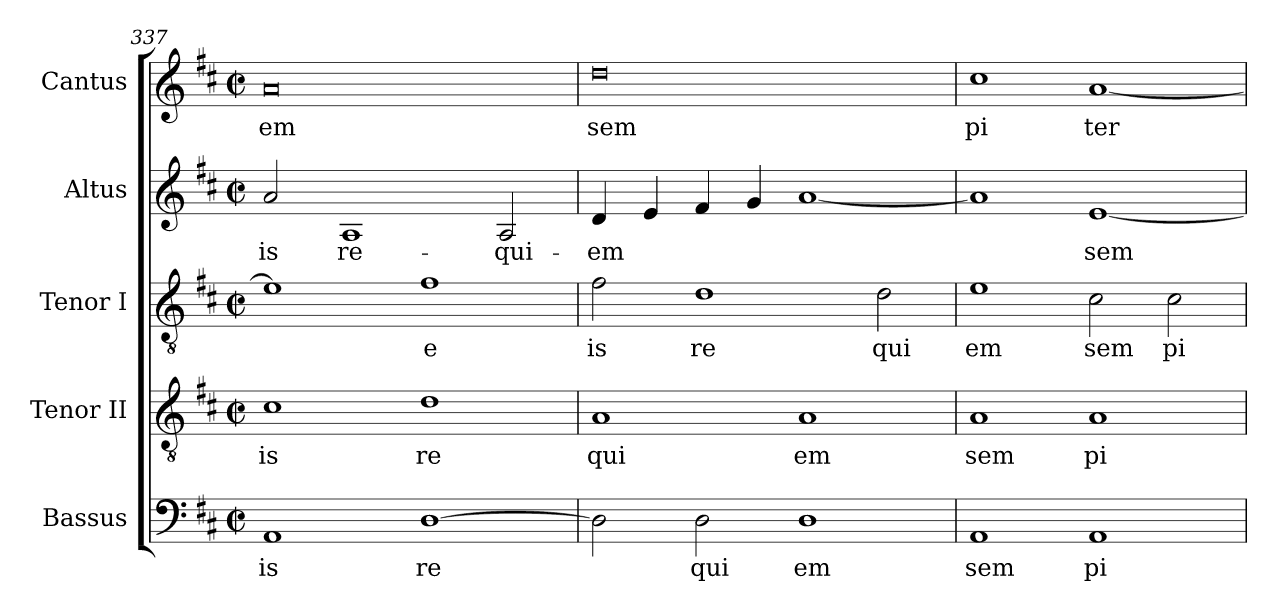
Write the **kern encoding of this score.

**kern	**text	**kern	**text	**kern	**text	**kern	**text	**kern	**text
*part5	*part5	*part4	*part4	*part3	*part3	*part2	*part2	*part1	*part1
*staff5	*staff5	*staff4	*staff4	*staff3	*staff3	*staff2	*staff2	*staff1	*staff1
*I"Bassus	*	*I"Tenor II	*	*I"Tenor I	*	*I"Altus	*	*I"Cantus	*
*I'B	*	*I'T II	*	*I'T I	*	*I'A	*	*I'C	*
*clefF4	*	*clefGv2	*	*clefGv2	*	*clefG2	*	*clefG2	*
*k[f#c#]	*	*k[f#c#]	*	*k[f#c#]	*	*k[f#c#]	*	*k[f#c#]	*
*D:	*	*D:	*	*D:	*	*D:	*	*D:	*
*M2/2	*	*M2/2	*	*M2/2	*	*M2/2	*	*M2/2	*
*met(c|)	*	*met(c|)	*	*met(c|)	*	*met(c|)	*	*met(c|)	*
=337	=337	=337	=337	=337	=337	=337	=337	=337	=337
!	!LO:LY:b:cj	!	!LO:LY:b:cj	!	!LO:LY:b:cj	!	!LO:LY:b:cj	!	!LO:LY:b:cj
1AA	is	1c#	is	1e]	.	2a/	-is	0a	em
!	!	!	!	!	!	!	!LO:LY:b:cj	!	!
.	.	.	.	.	.	1A	re-	.	.
!	!LO:LY:b:cj	!	!LO:LY:b:cj	!	!LO:LY:b:cj	!	!	!	!
[>1D	re	1d	re	1f#	e	.	.	.	.
!	!	!	!	!	!	!	!LO:LY:b:cj	!	!
.	.	.	.	.	.	2A/	-qui-	.	.
=338	=338	=338	=338	=338	=338	=338	=338	=338	=338
!	!LO:LY:b:cj	!	!LO:LY:b:cj	!	!LO:LY:b:cj	!	!LO:LY:b:cj	!	!LO:LY:b:cj
2D\]	.	1A	qui	2f#\	is	4d/	-em	0dd	sem
!	!	!	!	!	!	!	!LO:LY:b:cj	!	!
.	.	.	.	.	.	4e/	.	.	.
!	!LO:LY:b:cj	!	!	!	!LO:LY:b:cj	!	!LO:LY:b:cj	!	!
2D\	qui	.	.	1d	re	4f#/	.	.	.
!	!	!	!	!	!	!	!LO:LY:b:cj	!	!
.	.	.	.	.	.	4g/	.	.	.
!	!LO:LY:b:cj	!	!LO:LY:b:cj	!	!	!	!LO:LY:b:cj	!	!
1D	em	1A	em	.	.	[<1a	.	.	.
!	!	!	!	!	!LO:LY:b:cj	!	!	!	!
.	.	.	.	2d\	qui	.	.	.	.
!!LO:LB:g=z
=339	=339	=339	=339	=339	=339	=339	=339	=339	=339
!	!LO:LY:b:cj	!	!LO:LY:b:cj	!	!LO:LY:b:cj	!	!LO:LY:b:cj	!	!LO:LY:b:cj
1AA	sem	1A	sem	1e	em	1a]	.	1cc#	pi
!	!LO:LY:b:cj	!	!LO:LY:b:cj	!	!LO:LY:b:cj	!	!LO:LY:b:cj	!	!LO:LY:b:cj
1AA	pi	1A	pi	2c#\	sem	[<1e	sem	[<1a	ter
!	!	!	!	!	!LO:LY:b:cj	!	!	!	!
.	.	.	.	2c#\	pi	.	.	.	.
=	=	=	=	=	=	=	=	=	=
*-	*-	*-	*-	*-	*-	*-	*-	*-	*-
